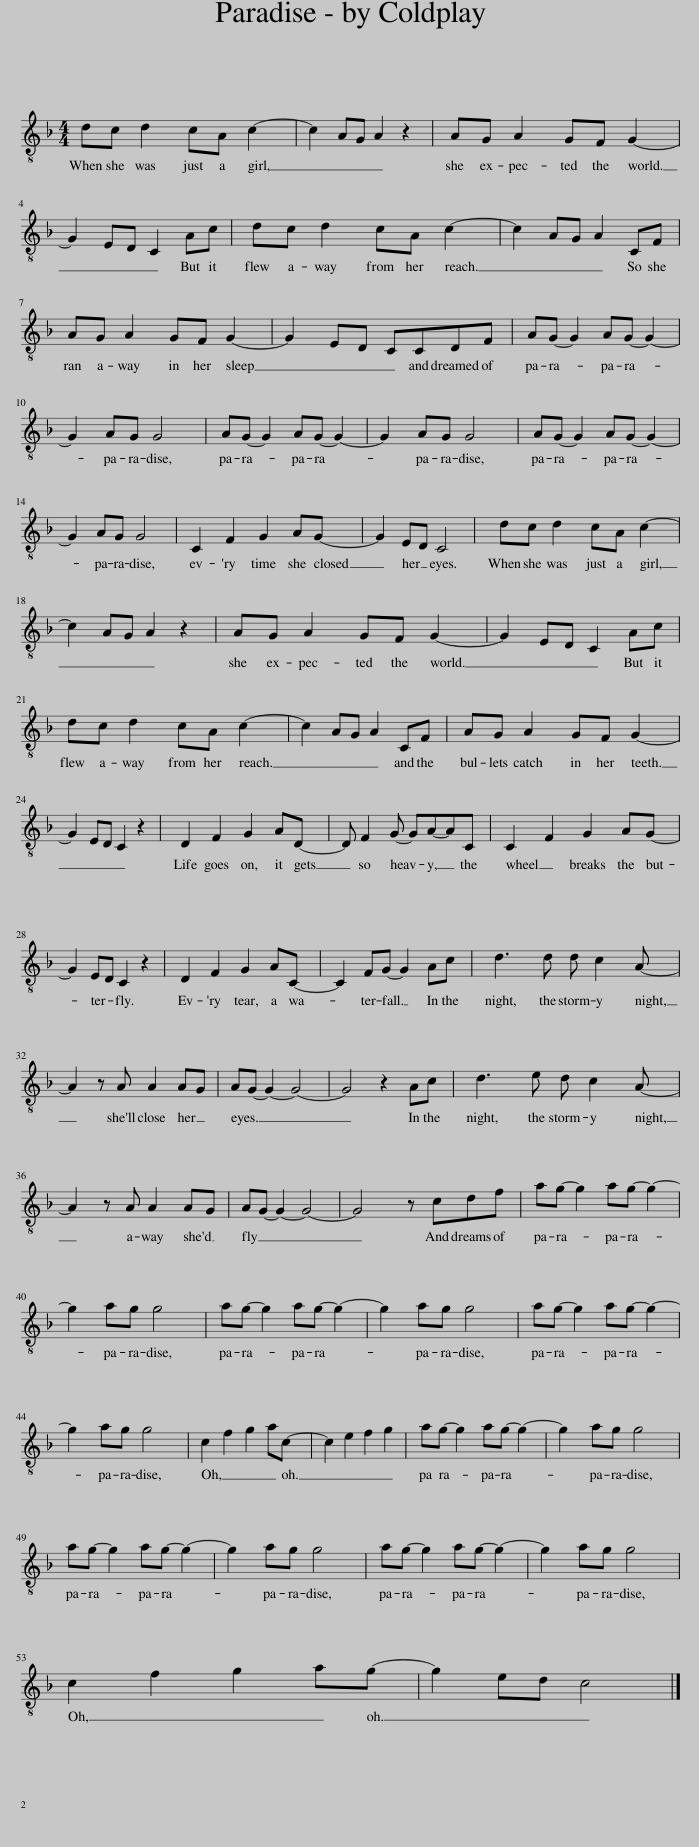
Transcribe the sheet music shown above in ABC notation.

X:1
L:1/8
M:4/4
I:linebreak $
K:F
V:1 treble-8
V:1
 dc d2 cA c2- | c2 AG A2 z2 | AG A2 GF G2- |$ G2 ED C2 Ac | dc d2 cA c2- | %5
 c2 AG A2 CF |$ AG A2 GF G2- | G2 ED CCDF | AG- G2 AG- G2- |$ G2 AG G4 | %10
 AG- G2 AG- G2- | G2 AG G4 | AG- G2 AG- G2- |$ G2 AG G4 | C2 F2 G2 AG- | %15
 G2 ED C4 | dc d2 cA c2- |$ c2 AG A2 z2 | AG A2 GF G2- | G2 ED C2 Ac |$ %20
 dc d2 cA c2- | c2 AG A2 CF | AG A2 GF G2- |$ G2 ED C2 z2 | D2 F2 G2 AD- | %25
 D F2 G- GA-AC | C2 F2 G2 AG- |$ G2 ED C2 z2 | D2 F2 G2 AC- | C2 FG- G2 Ac | %30
 d3 d d c2 A- |$ A2 z A A2 AG | AG- G2- G4- | G4 z2 Ac | d3 e d c2 A- |$ %35
 A2 z A A2 AG | AG- G2- G4- | G4 z cdf | ag- g2 ag- g2- |$ g2 ag g4 | %40
 ag- g2 ag- g2- | g2 ag g4 | ag- g2 ag- g2- |$ g2 ag g4 | c2 f2 g2 ac- | %45
 c2 e2 f2 g2 | ag- g2 ag- g2- | g2 ag g4 |$ ag- g2 ag- g2- | g2 ag g4 | %50
 ag- g2 ag- g2- | g2 ag g4 |$ c2 f2 g2 ag- | g2 ed c4 |] %54
